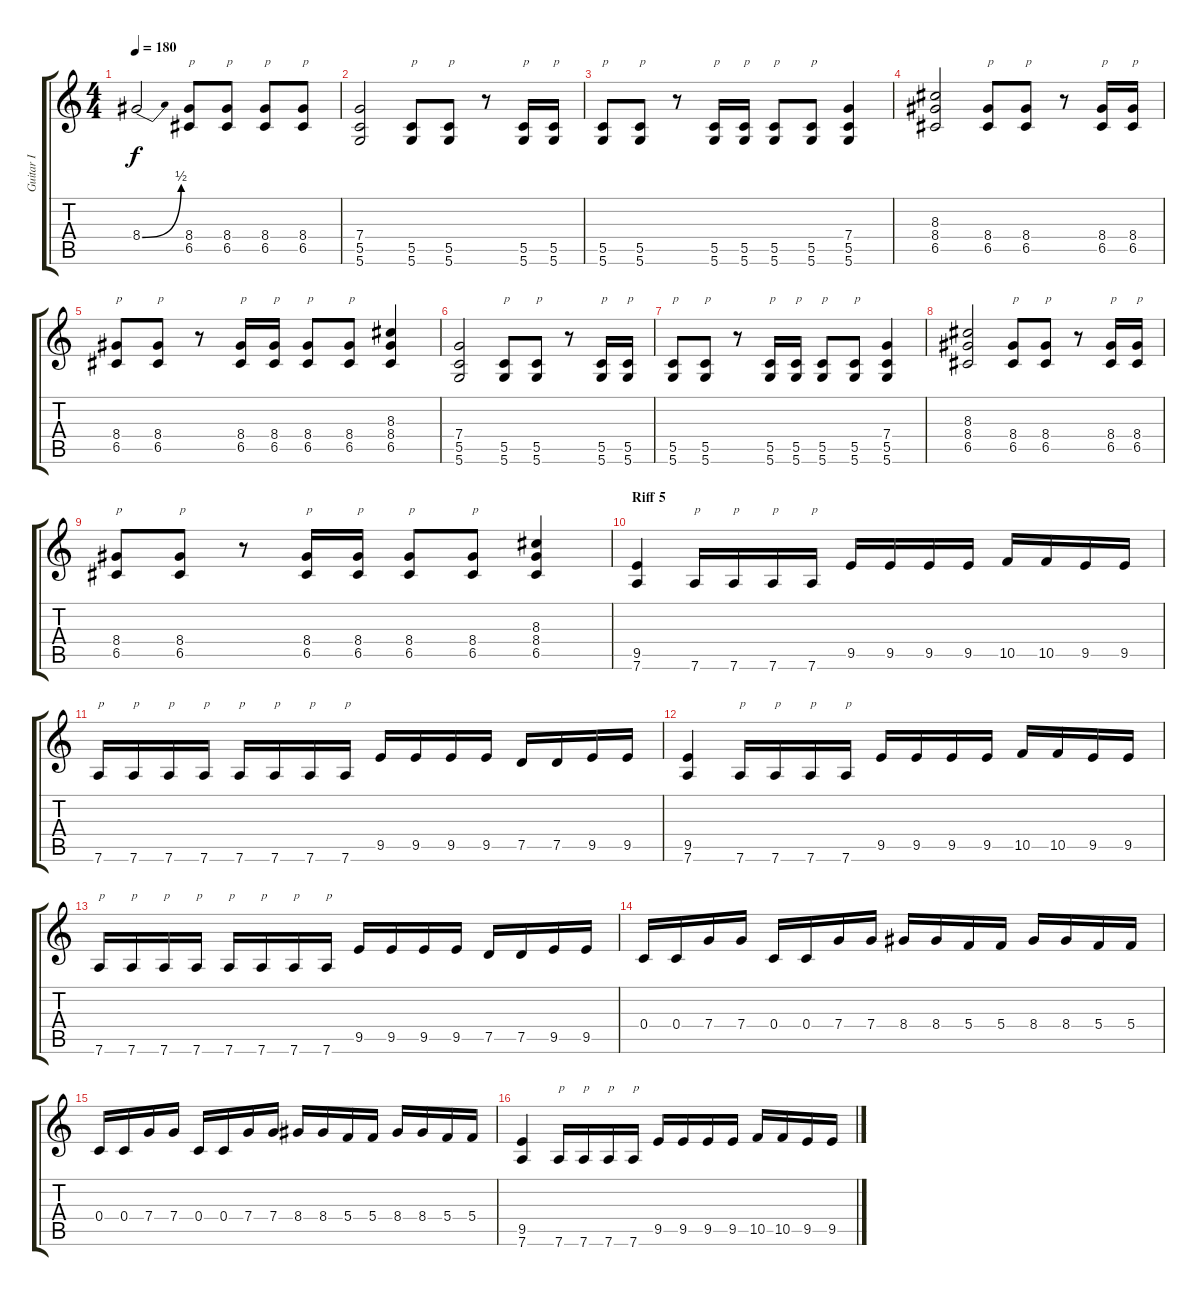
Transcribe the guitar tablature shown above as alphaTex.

\track ("Guitar I" "Guitar I") {instrument distortionguitar}
\staff {score tabs}
\tuning (D4 A3 F3 C3 G2 D2) {hide}
\ts (4 4)
\tempo 180
\clef g2
\ks c
8.4{be (bend 0 0 60 2)}.2{dy f} (8.4 6.5).8{txt "p"} (8.4 6.5).8{txt "p"} (8.4 6.5).8{txt "p"} (8.4 6.5).8{txt "p"} |
(7.4 5.5 5.6).2 (5.5 5.6).8{txt "p"} (5.5 5.6).8{txt "p"} r.8 (5.5 5.6).16{txt "p"} (5.5 5.6).16{txt "p"} |
(5.5 5.6).8{txt "p"} (5.5 5.6).8{txt "p"} r.8 (5.5 5.6).16{txt "p"} (5.5 5.6).16{txt "p"} (5.5 5.6).8{txt "p"} (5.5 5.6).8{txt "p"} (7.4 5.5 5.6).4 |
(8.3 8.4 6.5).2 (8.4 6.5).8{txt "p"} (8.4 6.5).8{txt "p"} r.8 (8.4 6.5).16{txt "p"} (8.4 6.5).16{txt "p"} |
(8.4 6.5).8{txt "p"} (8.4 6.5).8{txt "p"} r.8 (8.4 6.5).16{txt "p"} (8.4 6.5).16{txt "p"} (8.4 6.5).8{txt "p"} (8.4 6.5).8{txt "p"} (8.3 8.4 6.5).4 |
(7.4 5.5 5.6).2 (5.5 5.6).8{txt "p"} (5.5 5.6).8{txt "p"} r.8 (5.5 5.6).16{txt "p"} (5.5 5.6).16{txt "p"} |
(5.5 5.6).8{txt "p"} (5.5 5.6).8{txt "p"} r.8 (5.5 5.6).16{txt "p"} (5.5 5.6).16{txt "p"} (5.5 5.6).8{txt "p"} (5.5 5.6).8{txt "p"} (7.4 5.5 5.6).4 |
(8.3 8.4 6.5).2 (8.4 6.5).8{txt "p"} (8.4 6.5).8{txt "p"} r.8 (8.4 6.5).16{txt "p"} (8.4 6.5).16{txt "p"} |
(8.4 6.5).8{txt "p"} (8.4 6.5).8{txt "p"} r.8 (8.4 6.5).16{txt "p"} (8.4 6.5).16{txt "p"} (8.4 6.5).8{txt "p"} (8.4 6.5).8{txt "p"} (8.3 8.4 6.5).4 |
\section ("" "Riff 5")
(9.5 7.6).4 7.6.16{txt "p"} 7.6.16{txt "p"} 7.6.16{txt "p"} 7.6.16{txt "p"} 9.5.16 9.5.16 9.5.16 9.5.16 10.5.16 10.5.16 9.5.16 9.5.16 |
7.6.16{txt "p"} 7.6.16{txt "p"} 7.6.16{txt "p"} 7.6.16{txt "p"} 7.6.16{txt "p"} 7.6.16{txt "p"} 7.6.16{txt "p"} 7.6.16{txt "p"} 9.5.16 9.5.16 9.5.16 9.5.16 7.5.16 7.5.16 9.5.16 9.5.16 |
(9.5 7.6).4 7.6.16{txt "p"} 7.6.16{txt "p"} 7.6.16{txt "p"} 7.6.16{txt "p"} 9.5.16 9.5.16 9.5.16 9.5.16 10.5.16 10.5.16 9.5.16 9.5.16 |
7.6.16{txt "p"} 7.6.16{txt "p"} 7.6.16{txt "p"} 7.6.16{txt "p"} 7.6.16{txt "p"} 7.6.16{txt "p"} 7.6.16{txt "p"} 7.6.16{txt "p"} 9.5.16 9.5.16 9.5.16 9.5.16 7.5.16 7.5.16 9.5.16 9.5.16 |
0.4.16 0.4.16 7.4.16 7.4.16 0.4.16 0.4.16 7.4.16 7.4.16 8.4.16 8.4.16 5.4.16 5.4.16 8.4.16 8.4.16 5.4.16 5.4.16 |
0.4.16 0.4.16 7.4.16 7.4.16 0.4.16 0.4.16 7.4.16 7.4.16 8.4.16 8.4.16 5.4.16 5.4.16 8.4.16 8.4.16 5.4.16 5.4.16 |
(9.5 7.6).4 7.6.16{txt "p"} 7.6.16{txt "p"} 7.6.16{txt "p"} 7.6.16{txt "p"} 9.5.16 9.5.16 9.5.16 9.5.16 10.5.16 10.5.16 9.5.16 9.5.16
